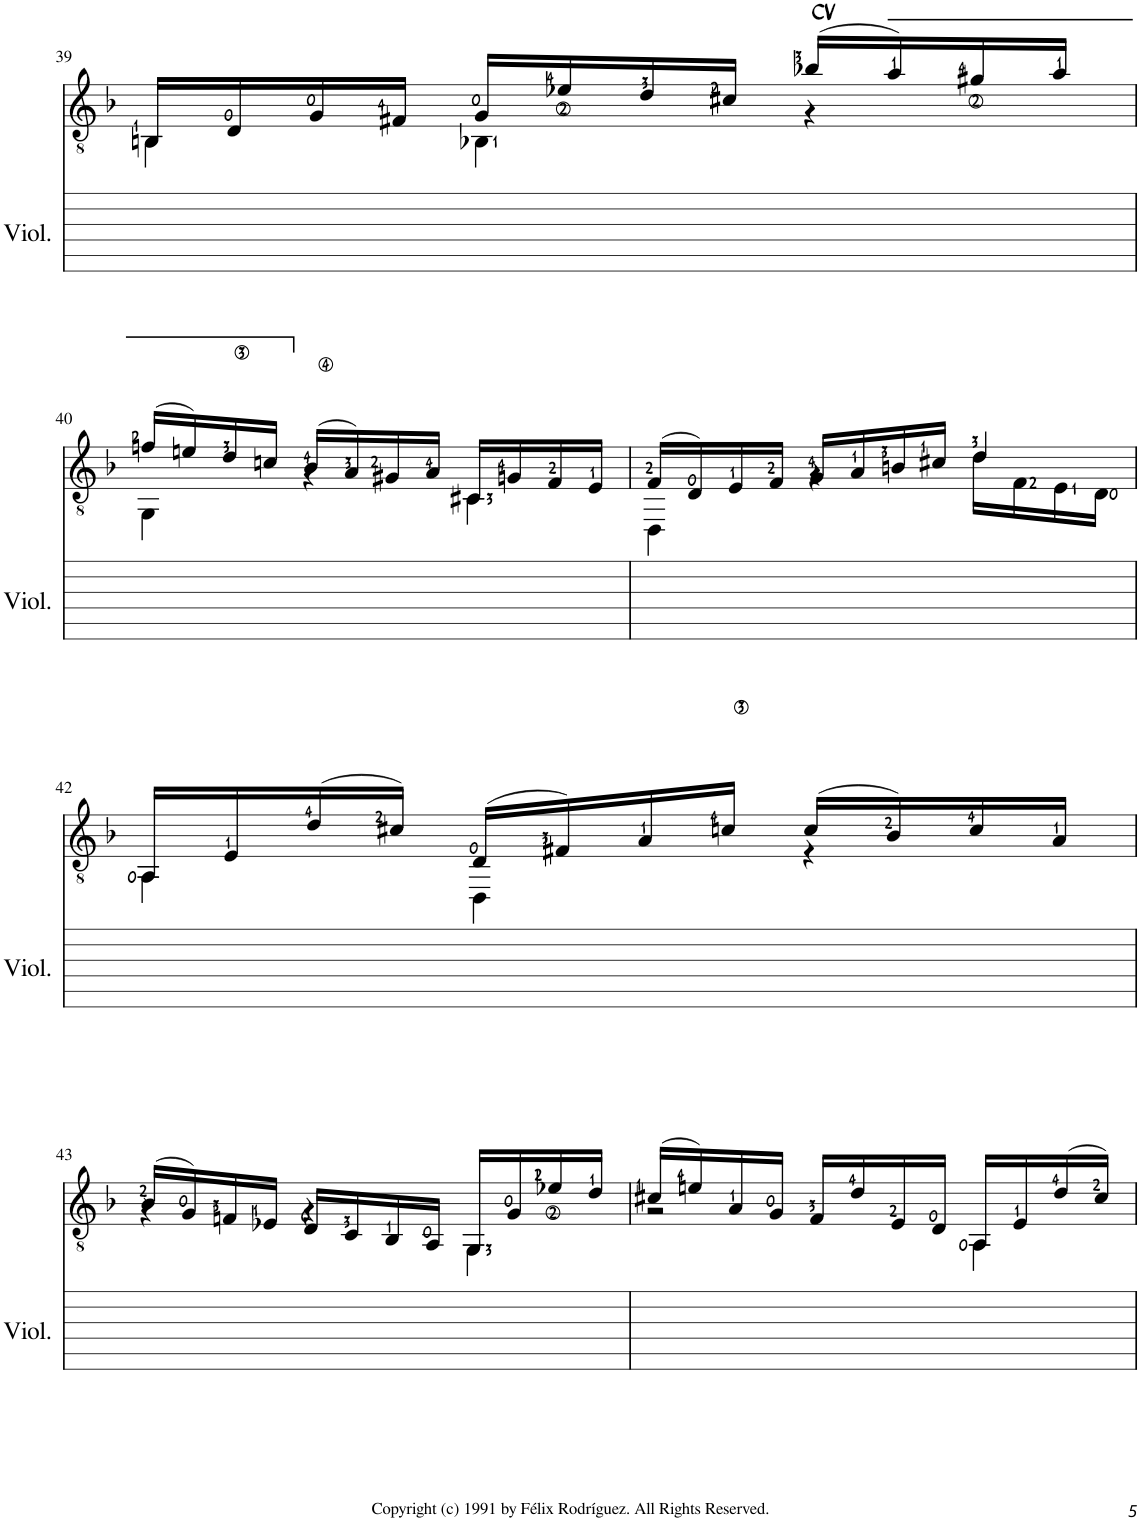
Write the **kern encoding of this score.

**kern	**kern
*part2	*part1
*staff2	*staff1
*I"Violão acústico	*I"6ta en Re
*I'Viol.	*
!!LO:PB:g=z
*	*clefGv2
*k[b-]	*k[b-]
*M3/4	*M3/4
=39	=39
*	*^
2.r	16BBn/LL	4BB\
.	16D/	.
.	16G/	.
.	16F#X/JJ	.
.	16G/LL	4BB-X\
.	16e-X/	.
.	16d/	.
.	16c#X/JJ	.
!	!LO:TX:a:t=CV	!
.	(16b-X/LL	4r
.	16a/)	.
.	16g#X/	.
.	16a/JJ	.
!!LO:LB:g=z	!!
=40	=40	=40
2.r	(16fn/LL	4GG\
.	16en/)	.
.	16d/	.
.	16cn/JJ	.
.	(16B-/LL	4r
.	16A/)	.
.	16G#X/	.
.	16A/JJ	.
.	16C#X/LL	4C#\
.	16Gn/	.
.	16F/	.
.	16E/JJ	.
=41	=41	=41
2.r	(16F/LL	4DD\
.	16D/)	.
.	16E/	.
.	16F/JJ	.
.	16G/LL	4r
.	16A/	.
.	16Bn/	.
.	16c#X/JJ	.
.	4d/	16d\LL
.	.	16F\
.	.	16E\
.	.	16D\JJ
!!LO:LB:g=z	!!
=42	=42	=42
2.r	16AA/LL	4AA\
.	16E/	.
.	(16d/	.
.	16c#X/JJ)	.
.	(16D/LL	4DD\
.	16F#X/)	.
.	16A/	.
.	16cn/JJ	.
.	(16c/LL	4r
.	16B-/)	.
.	16c/	.
.	16A/JJ	.
!!LO:LB:g=z	!!
=43	=43	=43
2.r	(16B-/LL	4r
.	16G/)	.
.	16Fn/	.
.	16E-X/JJ	.
.	16D/LL	4r
.	16C/	.
.	16BB-/	.
.	16AA/JJ	.
.	16GG/LL	4GG\
.	16G/	.
.	16e-X/	.
.	16d/JJ	.
=44	=44	=44
2.r	(16c#X/LL	2r
.	16en/)	.
.	16A/	.
.	16G/JJ	.
.	16F/LL	.
.	16d/	.
.	16E/	.
.	16D/JJ	.
.	16AA/LL	4AA\
.	16E/	.
.	(16d/	.
.	16c#/JJ)	.
*	*v	*v
=	=
*-	*-
